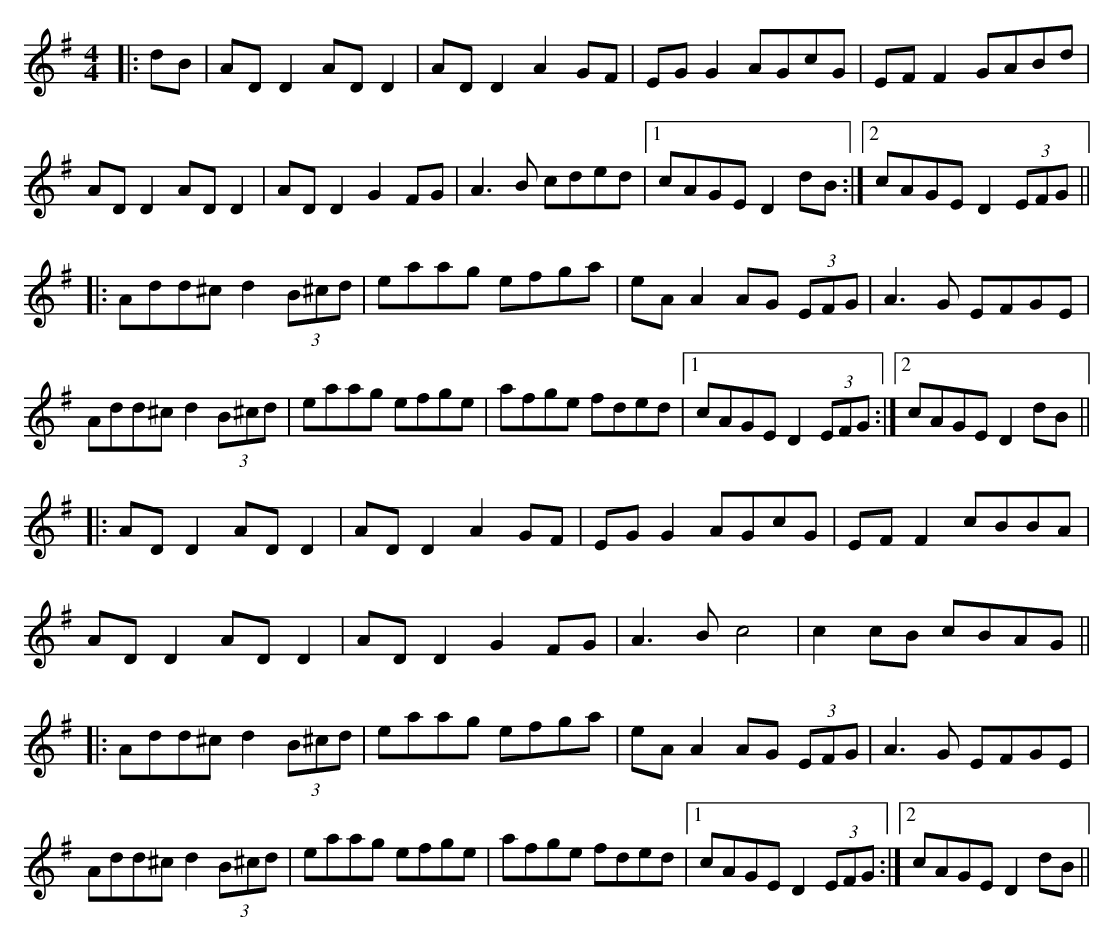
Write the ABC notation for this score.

X:1
M:4/4
K:Dmix
|:dB|AD D2 AD D2|AD D2 A2GF|EG G2 AGcG|EF F2 GABd|
AD D2 AD D2|AD D2 G2FG|A3B cded|1 cAGE D2 dB:|2 cAGE D2 (3EFG||
|:Add^c d2 (3B^cd|eaag efga|eA A2 AG (3EFG|A3G EFGE|
Add^c d2 (3B^cd|eaag efge|afge fded|1 cAGE D2 (3EFG:|2 cAGE D2dB||
|:AD D2 AD D2|AD D2 A2GF|EG G2 AGcG|EF F2 cBBA|
AD D2 AD D2|AD D2 G2FG|A3B c4|c2 cB cBAG||
|:Add^c d2 (3B^cd|eaag efga|eA A2 AG (3EFG|A3G EFGE|
Add^c d2 (3B^cd|eaag efge|afge fded|1 cAGE D2 (3EFG:|2 cAGE D2dB||
